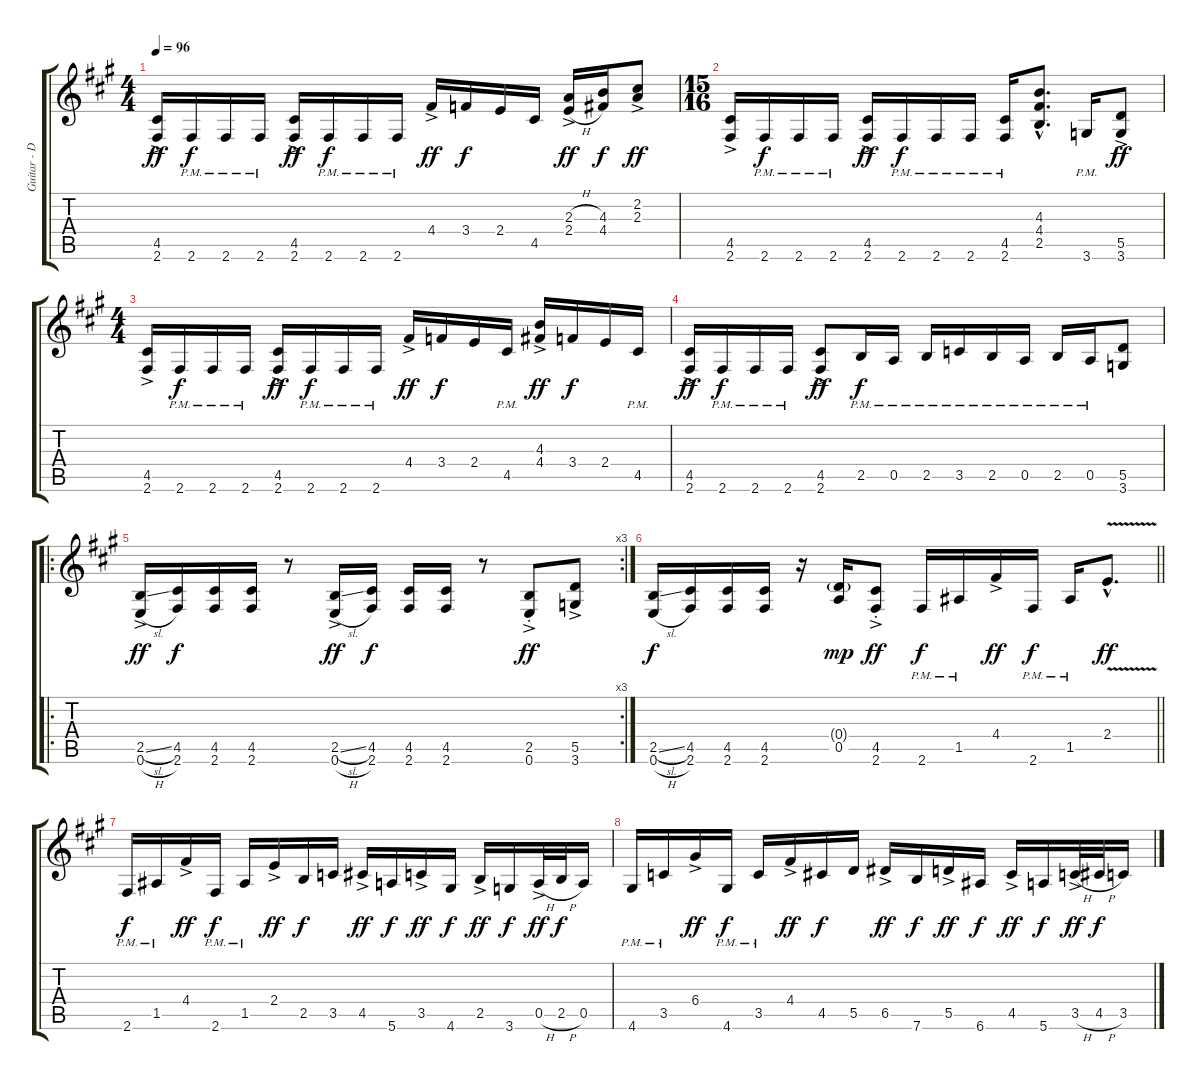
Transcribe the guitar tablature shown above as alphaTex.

\track ("Guitar - Dave Mustaine" "Guitar - D") {instrument distortionguitar}
\staff {score tabs}
\tuning (E4 B3 G3 D3 A2 E2) {hide}
\ts (4 4)
\tempo 96
\clef g2
\ks f#minor
(4.5{ac} 2.6{ac}).16{dy ff} 2.6{pm}.16{dy f} 2.6{pm}.16 2.6{pm}.16 (4.5{ac} 2.6{ac}).16{dy ff} 2.6{pm}.16{dy f} 2.6{pm}.16 2.6{pm}.16 4.4{ac}.16{dy ff} 3.4.16{dy f} 2.4.16 4.5.16 (2.3{h} 2.4{h ac}).16{dy ff} (4.3 4.4).16{dy f} (2.2{ac} 2.3{ac}).8{dy ff} |
\ts (15 16)
(4.5{ac} 2.6{ac}).16 2.6{pm}.16{dy f} 2.6{pm}.16 2.6{pm}.16 (4.5{ac} 2.6{ac}).16{dy ff} 2.6{pm}.16{dy f} 2.6{pm}.16 2.6{pm}.16 (4.5{pm} 2.6{pm}).16 (4.3{hac} 4.4{hac} 2.5{hac}).8{d} 3.6{pm}.16 (5.5{ac} 3.6{ac}).8{dy ff} |
\ts (4 4)
(4.5{ac} 2.6{ac}).16 2.6{pm}.16{dy f} 2.6{pm}.16 2.6{pm}.16 (4.5{ac} 2.6{ac}).16{dy ff} 2.6{pm}.16{dy f} 2.6{pm}.16 2.6{pm}.16 4.4{ac}.16{dy ff} 3.4.16{dy f} 2.4.16 4.5{pm}.16 (4.3 4.4{ac}).16{dy ff} 3.4.16{dy f} 2.4.16 4.5{pm}.16 |
(4.5{ac} 2.6{ac}).16{dy ff} 2.6{pm}.16{dy f} 2.6{pm}.16 2.6{pm}.16 (4.5{ac} 2.6{ac}).8{dy ff} 2.5{pm}.16{dy f} 0.5{pm}.16 2.5{pm}.16 3.5{pm}.16 2.5{pm}.16 0.5{pm}.16 2.5{pm}.16 0.5{pm}.16 (5.5 3.6).8 |
\ro
\rc 3
(2.5{sl ac} 0.6{h ac}).16{dy ff} (4.5 2.6).16{dy f} (4.5 2.6).16 (4.5 2.6).16 r.8 (2.5{sl ac} 0.6{h ac}).16{dy ff} (4.5 2.6).16{dy f} (4.5 2.6).16 (4.5 2.6).16 r.8 (2.5{ac st} 0.6{ac st}).8{dy ff} (5.5{ac} 3.6{ac}).8 |
\barLineRight lightlight
(2.5{sl} 0.6{h}).16{dy f} (4.5 2.6).16 (4.5 2.6).16 (4.5 2.6).16 r.16 (0.4{g} 0.5).16{dy mp} (4.5{ac st} 2.6{ac st}).8{dy ff} 2.6{pm}.16{dy f} 1.5{pm}.16 4.4{ac}.16{dy ff} 2.6{pm}.16{dy f} 1.5{pm}.16 2.4{v hac}.8{d dy ff} |
2.6{pm}.16{dy f} 1.5{pm}.16 4.4{ac}.16{dy ff} 2.6{pm}.16{dy f} 1.5{pm}.16 2.4{ac}.16{dy ff} 2.5.16{dy f} 3.5.16 4.5{ac}.16{dy ff} 5.6.16{dy f} 3.5{ac}.16{dy ff} 4.6.16{dy f} 2.5{ac}.16{dy ff} 3.6.16{dy f} 0.5{h ac}.32{dy ff} 2.5{h}.32{dy f} 0.5.16 |
4.6{pm}.16 3.5{pm}.16 6.4{ac}.16{dy ff} 4.6{pm}.16{dy f} 3.5{pm}.16 4.4{ac}.16{dy ff} 4.5.16{dy f} 5.5.16 6.5{ac}.16{dy ff} 7.6.16{dy f} 5.5{ac}.16{dy ff} 6.6.16{dy f} 4.5{ac}.16{dy ff} 5.6.16{dy f} 3.5{h ac}.32{dy ff} 4.5{h}.32{dy f} 3.5.16
